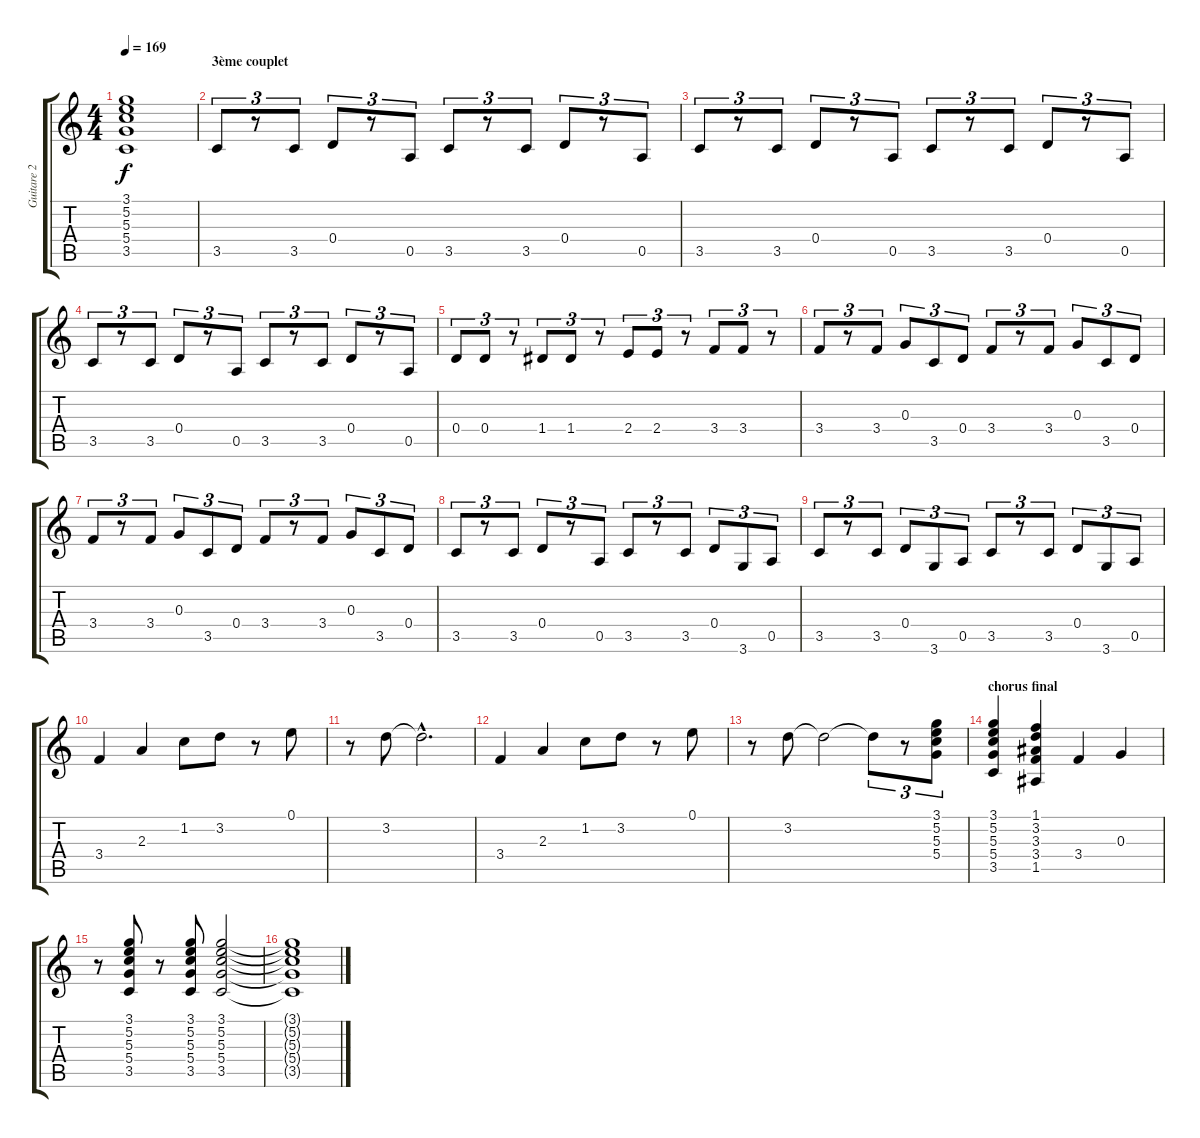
\track ("Guitare 2" "Guitare 2") {instrument overdrivenguitar}
\staff {score tabs}
\tuning (E4 B3 G3 D3 A2 E2) {hide}
\ts (4 4)
\tempo 169
\clef g2
\ks c
(3.1{t} 5.2{t} 5.3{t} 5.4{t} 3.5{t}).1{dy f} |
\section ("" "3ème couplet")
3.5.8{tu (3 2)} r.8{tu (3 2)} 3.5.8{tu (3 2)} 0.4.8{tu (3 2)} r.8{tu (3 2)} 0.5.8{tu (3 2)} 3.5.8{tu (3 2)} r.8{tu (3 2)} 3.5.8{tu (3 2)} 0.4.8{tu (3 2)} r.8{tu (3 2)} 0.5.8{tu (3 2)} |
3.5.8{tu (3 2)} r.8{tu (3 2)} 3.5.8{tu (3 2)} 0.4.8{tu (3 2)} r.8{tu (3 2)} 0.5.8{tu (3 2)} 3.5.8{tu (3 2)} r.8{tu (3 2)} 3.5.8{tu (3 2)} 0.4.8{tu (3 2)} r.8{tu (3 2)} 0.5.8{tu (3 2)} |
3.5.8{tu (3 2)} r.8{tu (3 2)} 3.5.8{tu (3 2)} 0.4.8{tu (3 2)} r.8{tu (3 2)} 0.5.8{tu (3 2)} 3.5.8{tu (3 2)} r.8{tu (3 2)} 3.5.8{tu (3 2)} 0.4.8{tu (3 2)} r.8{tu (3 2)} 0.5.8{tu (3 2)} |
0.4.8{tu (3 2)} 0.4.8{tu (3 2)} r.8{tu (3 2)} 1.4.8{tu (3 2)} 1.4.8{tu (3 2)} r.8{tu (3 2)} 2.4.8{tu (3 2)} 2.4.8{tu (3 2)} r.8{tu (3 2)} 3.4.8{tu (3 2)} 3.4.8{tu (3 2)} r.8{tu (3 2)} |
3.4.8{tu (3 2)} r.8{tu (3 2)} 3.4.8{tu (3 2)} 0.3.8{tu (3 2)} 3.5.8{tu (3 2)} 0.4.8{tu (3 2)} 3.4.8{tu (3 2)} r.8{tu (3 2)} 3.4.8{tu (3 2)} 0.3.8{tu (3 2)} 3.5.8{tu (3 2)} 0.4.8{tu (3 2)} |
3.4.8{tu (3 2)} r.8{tu (3 2)} 3.4.8{tu (3 2)} 0.3.8{tu (3 2)} 3.5.8{tu (3 2)} 0.4.8{tu (3 2)} 3.4.8{tu (3 2)} r.8{tu (3 2)} 3.4.8{tu (3 2)} 0.3.8{tu (3 2)} 3.5.8{tu (3 2)} 0.4.8{tu (3 2)} |
3.5.8{tu (3 2)} r.8{tu (3 2)} 3.5.8{tu (3 2)} 0.4.8{tu (3 2)} r.8{tu (3 2)} 0.5.8{tu (3 2)} 3.5.8{tu (3 2)} r.8{tu (3 2)} 3.5.8{tu (3 2)} 0.4.8{tu (3 2)} 3.6.8{tu (3 2)} 0.5.8{tu (3 2)} |
3.5.8{tu (3 2)} r.8{tu (3 2)} 3.5.8{tu (3 2)} 0.4.8{tu (3 2)} 3.6.8{tu (3 2)} 0.5.8{tu (3 2)} 3.5.8{tu (3 2)} r.8{tu (3 2)} 3.5.8{tu (3 2)} 0.4.8{tu (3 2)} 3.6.8{tu (3 2)} 0.5.8{tu (3 2)} |
3.4.4 2.3.4 1.2.8 3.2.8 r.8 0.1.8 |
r.8 3.2.8 3.2{hac t}.2{d} |
3.4.4 2.3.4 1.2.8 3.2.8 r.8 0.1.8 |
r.8 3.2.8 3.2{t}.2 3.2{t}.8{tu (3 2)} r.8{tu (3 2)} (3.1 5.2 5.3 5.4).8{tu (3 2)} |
\section ("" "chorus final")
(3.1 5.2 5.3 5.4 3.5).4 (1.1 3.2 3.3 3.4 1.5).4 3.4.4 0.3.4 |
r.8 (3.1 5.2 5.3 5.4 3.5).8 r.8 (3.1 5.2 5.3 5.4 3.5).8 (3.1 5.2 5.3 5.4 3.5).2 |
(3.1{t} 5.2{t} 5.3{t} 5.4{t} 3.5{t}).1
